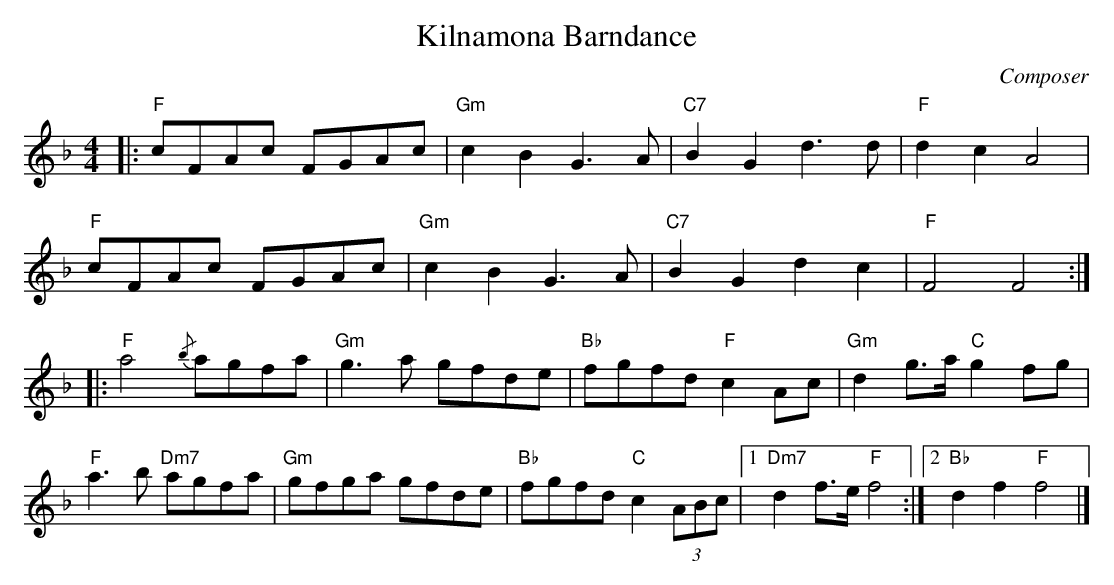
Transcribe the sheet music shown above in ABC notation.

X:1
T:Kilnamona Barndance
C:Composer
L:1/4
M:4/4
K:F
V:1
|: "F" c/F/A/c/ F/G/A/c/ | "Gm" c B G3/2 A/ | "C7" B G d3/2 d/ | "F" d c A2 |
"F" c/F/A/c/ F/G/A/c/ | "Gm" c B G3/2 A/ | "C7" B G d c | "F" F2 F2 :|
|:"F" a2{/b} a/g/f/a/ | "Gm" g3/2 a/ g/f/d/e/ | "Bb" f/g/f/d/ "F" c A/c/ | "Gm" d g/>a/ "C" g f/g/ |
"F" a3/2 b/ "Dm7" a/g/f/a/ | "Gm" g/f/g/a/ g/f/d/e/ | "Bb" f/g/f/d/ "C" c (3A/B/c/ |1 "Dm7" d f/>e/ "F" f2 :|2  "Bb" d f "F" f2 |]
